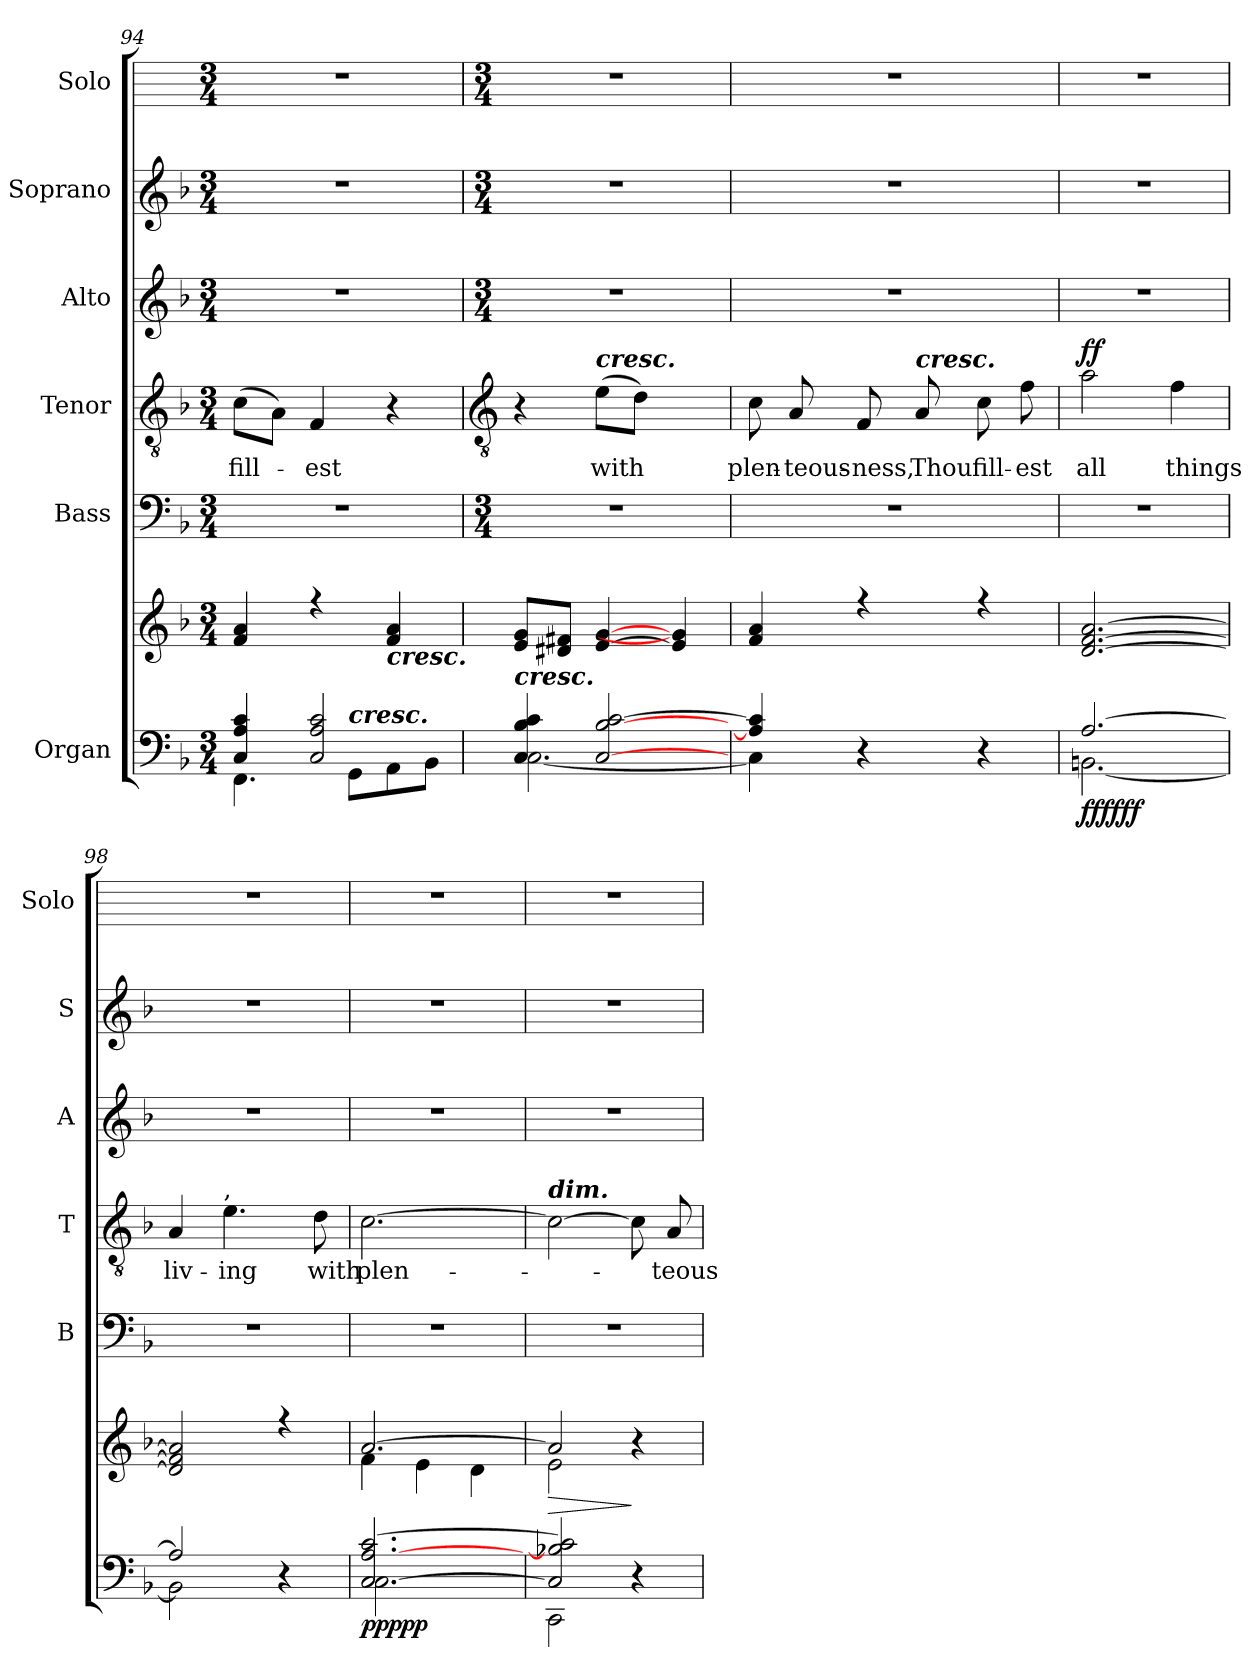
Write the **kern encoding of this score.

**kern	**kern	**dynam	**kern	**kern	**text	**dynam	**kern	**kern	**kern
*part6	*part6	*part6	*part5	*part4	*part4	*part4	*part3	*part2	*part1
*staff7	*staff6	*staff6/7	*staff5	*staff4	*staff4	*staff4	*staff3	*staff2	*staff1
*I"Organ	*	*	*I"Bass	*I"Tenor	*	*	*I"Alto	*I"Soprano	*I"Solo
*	*	*	*I'B	*I'T	*	*	*I'A	*I'S	*I'Solo
*clefF4	*clefG2	*	*clefF4	*clefGv2	*	*	*clefG2	*clefG2	*
*k[b-]	*k[b-]	*	*k[b-]	*k[b-]	*	*	*k[b-]	*k[b-]	*
*F:	*F:	*	*F:	*F:	*	*	*F:	*F:	*
*M3/4	*M3/4	*	*M3/4	*M3/4	*	*	*M3/4	*M3/4	*M3/4
=94	=94	=94	=94	=94	=94	=94	=94	=94	=94
*^	*^	*	*	*	*	*	*	*	*
!	!	!	!	!	!	!	!LO:LY:b	!	!	!	!
4C/ 4A/ 4c/	4.FF\	4f/ 4a/	2.ryy	.	2.r	(>8cL	fill-	.	2.r	2.r	2.r
.	.	.	.	.	.	8AJ)	.	.	.	.	.
!	!	!	!	!	!	!	!LO:LY:b	!	!	!	!
2C/ 2A/ 2c/	.	4r	.	.	.	4F	est	.	.	.	.
!	!LO:TX:a:Bi:t=cresc.	!	!	!	!	!	!	!	!	!	!
.	8GG\L	.	.	.	.	.	.	.	.	.	.
!	!	!LO:TX:b:Bi:t=cresc.	!	!	!	!	!	!	!	!	!
.	8AA\	4f/ 4a/	.	.	.	4r	.	.	.	.	.
.	8BB-\J	.	.	.	.	.	.	.	.	.	.
!!LO:LB:g=z
=95	=95	=95	=95	=95	=95	=95	=95	=95	=95	=95	=95
*	*	*	*	*	*	*clefGv2	*	*	*	*	*
*	*	*	*	*	*M3/4	*	*	*	*M3/4	*M3/4	*M3/4
!LO:TX:a:Bi:t=cresc.	!	!	!	!	!	!	!	!	!	!	!
4C/ 4B-/ 4c/	[2.C\	8e/ 8g/L	2.ryy	.	2.r	4r	.	.	2.r	2.r	2.r
.	.	8d#X/ 8f#X/J	.	.	.	.	.	.	.	.	.
!	!	!	!	!	!	!LO:TX:a:Bi:t=cresc.	!	!	!	!	!
!	!	!	!	!	!	!	!LO:LY:b	!	!	!	!
[2C/ [2B-/ [2c/	.	[4e/ [4g/	.	.	.	(>8eL	with	.	.	.	.
.	.	.	.	.	.	8dJ)	.	.	.	.	.
.	.	4e/] 4g#/]	.	.	.	4ryy	.	.	.	.	.
=96	=96	=96	=96	=96	=96	=96	=96	=96	=96	=96	=96
!	!	!	!	!	!	!	!LO:LY:b	!	!	!	!
4A/] 4c/]	4C\]	4f/ 4a/	2.ryy	.	2.r	8c	plen-	.	2.r	2.r	2.r
!	!	!	!	!	!	!	!LO:LY:b	!	!	!	!
.	.	.	.	.	.	8A	-teous-	.	.	.	.
!	!	!	!	!	!	!	!LO:LY:b	!	!	!	!
2ryy	4r	4r	.	.	.	8F	-ness,	.	.	.	.
!	!	!	!	!	!	!LO:TX:a:Bi:t=cresc.	!	!	!	!	!
!	!	!	!	!	!	!	!LO:LY:b	!	!	!	!
.	.	.	.	.	.	8A	Thou	.	.	.	.
!	!	!	!	!	!	!	!LO:LY:b	!	!	!	!
.	4r	4r	.	.	.	8c	fill-	.	.	.	.
!	!	!	!	!	!	!	!LO:LY:b	!	!	!	!
.	.	.	.	.	.	8f	-est	.	.	.	.
=97	=97	=97	=97	=97	=97	=97	=97	=97	=97	=97	=97
!	!	!	!	!LO:DY:b=2	!	!	!LO:LY:b	!	!	!	!
!	!	!	!	!LO:DY:n=1:b=2	!	!	!	!	!	!	!
!	!	!	!	!LO:DY:n=2:b	!	!	!	!LO:DY:b	!	!	!
[2.A/	[2.BBn\	[2.d/ [2.f/ [2.a/	2.ryy	ff ff ff	2.r	2a	all	ff	2.r	2.r	2.r
!	!	!	!	!	!	!	!LO:LY:b	!	!	!	!
.	.	.	.	.	.	4f	things	.	.	.	.
=98	=98	=98	=98	=98	=98	=98	=98	=98	=98	=98	=98
!	!	!	!	!	!	!	!LO:LY:b	!	!	!	!
2A/]	2BB\]	2d/] 2f/] 2a/]	2.ryy	.	2.r	4A	liv-	.	2.r	2.r	2.r
!	!	!	!	!	!	!LO:TX:a:t=,	!	!	!	!	!
!	!	!	!	!	!	!	!LO:LY:b	!	!	!	!
.	.	.	.	.	.	4.e	-ing	.	.	.	.
4ryy	4r	4r	.	.	.	.	.	.	.	.	.
!	!	!	!	!	!	!	!LO:LY:b	!	!	!	!
.	.	.	.	.	.	8d	with	.	.	.	.
=99	=99	=99	=99	=99	=99	=99	=99	=99	=99	=99	=99
!	!	!	!	!LO:DY:b=2	!	!	!LO:LY:b	!	!	!	!
!	!	!	!	!LO:DY:n=1:b=2	!	!	!	!	!	!	!
!	!	!	!	!LO:DY:n=2:b	!	!	!	!	!	!	!
!	!	!	!	!LO:DY:n=3:b	!	!	!	!	!	!	!
!	!	!	!	!LO:DY:n=4:b	!	!	!	!	!	!	!
[2.C/ [2.A/ [2.c/	2.C\	[2.a/	4f\	p p p p p	2.r	[2.c	plen-	.	2.r	2.r	2.r
.	.	.	4e\	.	.	.	.	.	.	.	.
.	.	.	4d\	.	.	.	.	.	.	.	.
=100	=100	=100	=100	=100	=100	=100	=100	=100	=100	=100	=100
!	!	!	!	!	!	!LO:TX:a:Bi:t=dim.	!	!	!	!	!
!	!	!	!	!LO:HP:b	!	!	!	!	!	!	!
2C/] 2B-X/] 2c/]	2CC\	2a/]	2e\	>	2.r	2c_	.	.	2.r	2.r	2.r
4ryy	4r	4r	4ryy	]	.	8c]	.	.	.	.	.
!	!	!	!	!	!	!	!LO:LY:b	!	!	!	!
.	.	.	.	.	.	8A	teous-	.	.	.	.
*v	*v	*	*	*	*	*	*	*	*	*	*
*	*v	*v	*	*	*	*	*	*	*	*
=	=	=	=	=	=	=	=	=	=
*-	*-	*-	*-	*-	*-	*-	*-	*-	*-
